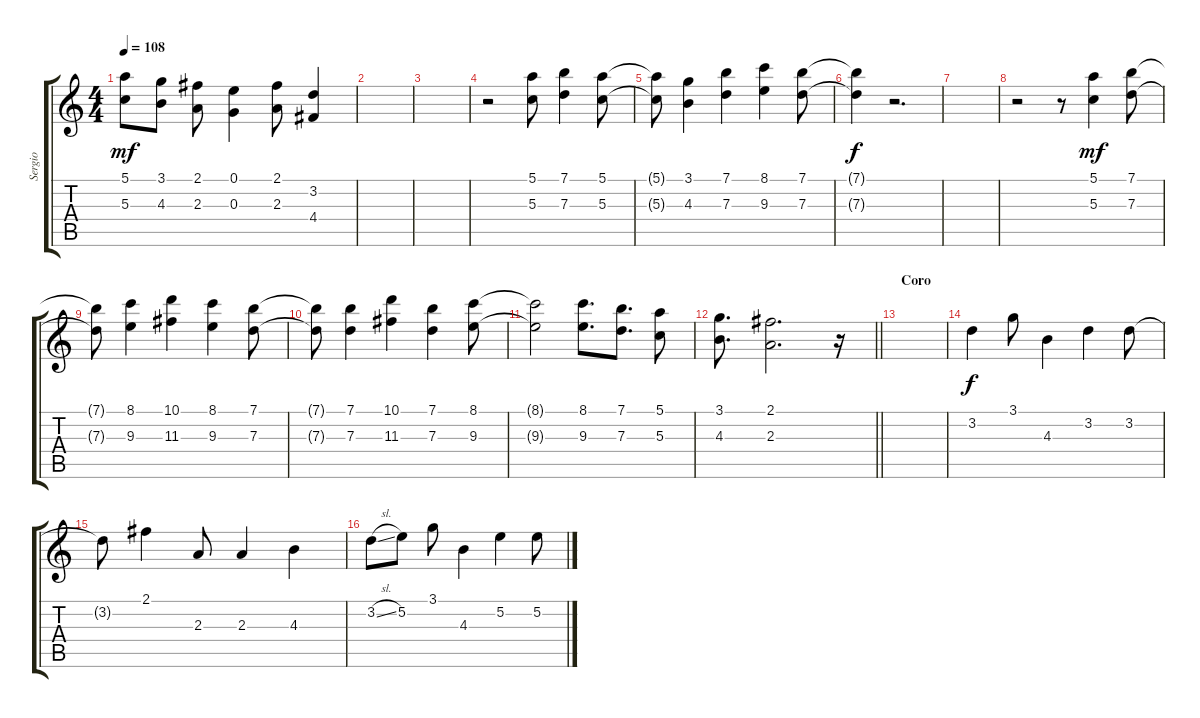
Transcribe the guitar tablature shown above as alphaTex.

\track ("Sergio" "Sergio") {instrument acousticguitarsteel}
\staff {score tabs}
\tuning (E4 B3 G3 D3 A2 E2) {hide}
\ts (4 4)
\tempo 108
\clef g2
\ks c
(5.1{t} 5.3{t}).8{dy mf} (3.1 4.3).8 (2.1 2.3).8 (0.1 0.3).4 (2.1 2.3).8 (3.2 4.4).4 |
|
|
r.2 (5.1 5.3).8 (7.1 7.3).4 (5.1 5.3).8 |
(5.1{t} 5.3{t}).8 (3.1 4.3).4 (7.1 7.3).4 (8.1 9.3).4 (7.1 7.3).8 |
(7.1{t} 7.3{t}).4{dy f} r.2{d} |
|
r.2 r.8 (5.1 5.3).4{dy mf} (7.1 7.3).8 |
(7.1{t} 7.3{t}).8 (8.1 9.3).4 (10.1 11.3).4 (8.1 9.3).4 (7.1 7.3).8 |
(7.1{t} 7.3{t}).8 (7.1 7.3).4 (10.1 11.3).4 (7.1 7.3).4 (8.1 9.3).8 |
(8.1{t} 9.3{t}).2 (8.1 9.3).8{d} (7.1 7.3).8{d} (5.1 5.3).8 |
\barLineRight lightlight
(3.1 4.3).8{d} (2.1 2.3).2{d} r.16 |
\section ("" "Coro")
|
3.2.4{dy f} 3.1.8 4.3.4 3.2.4 3.2.8 |
3.2{t}.8 2.1.4 2.3.8 2.3.4 4.3.4 |
3.2{sl}.8 5.2.8 3.1.8 4.3.4 5.2.4 5.2.8
